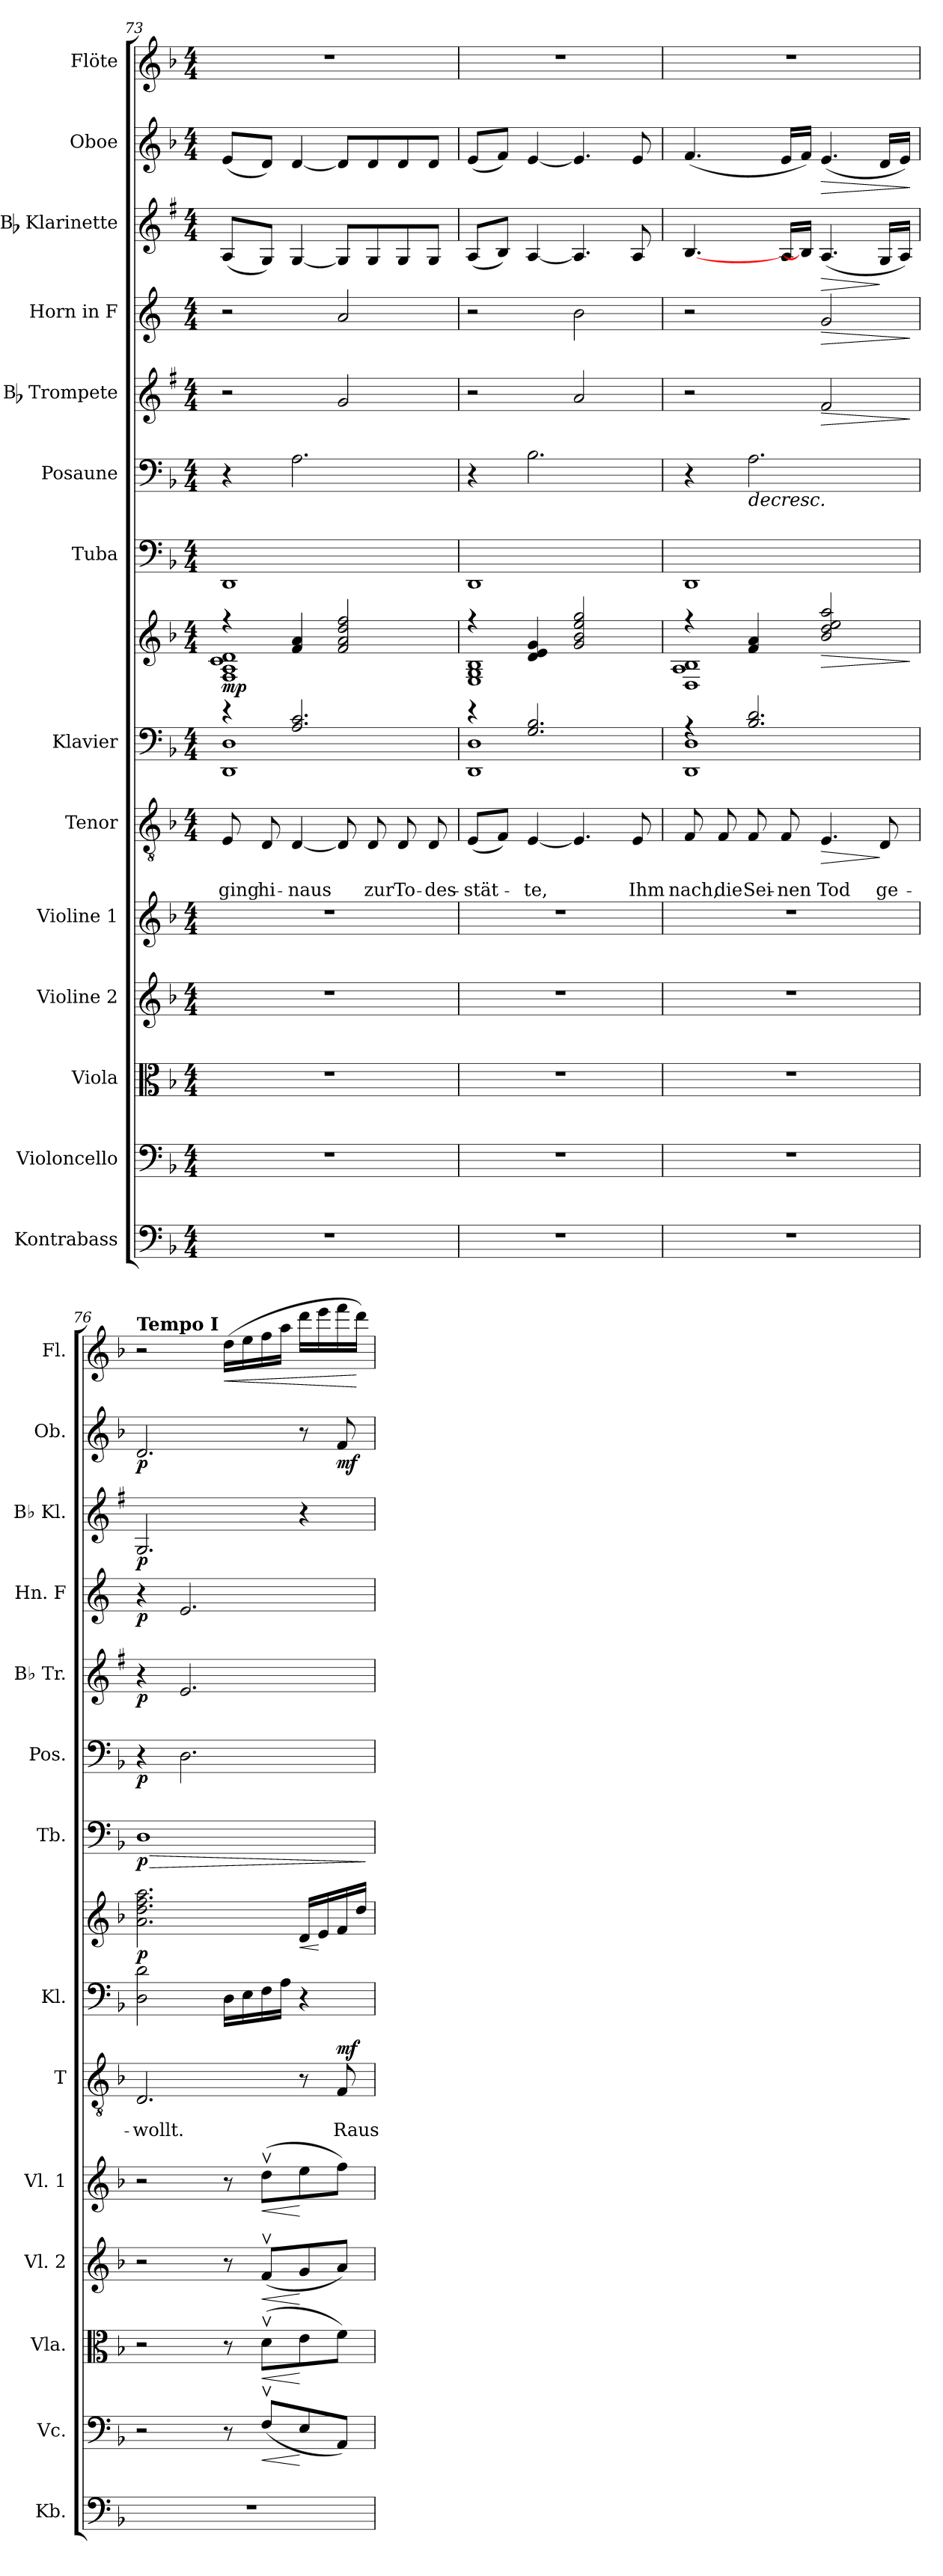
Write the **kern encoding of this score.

**kern	**kern	**dynam	**kern	**dynam	**kern	**dynam	**kern	**dynam	**kern	**text	**text	**dynam	**kern	**kern	**dynam	**kern	**dynam	**kern	**dynam	**kern	**dynam	**kern	**dynam	**kern	**dynam	**kern	**dynam	**kern	**dynam
*part14	*part13	*part13	*part12	*part12	*part11	*part11	*part10	*part10	*part9	*part9	*part9	*part9	*part8	*part8	*part8	*part7	*part7	*part6	*part6	*part5	*part5	*part4	*part4	*part3	*part3	*part2	*part2	*part1	*part1
*staff15	*staff14	*staff14	*staff13	*staff13	*staff12	*staff12	*staff11	*staff11	*staff10	*staff10	*staff10	*staff10	*staff9	*staff8	*staff8/9	*staff7	*staff7	*staff6	*staff6	*staff5	*staff5	*staff4	*staff4	*staff3	*staff3	*staff2	*staff2	*staff1	*staff1
*I"Kontrabass	*I"Violoncello	*	*I"Viola	*	*I"Violine 2	*	*I"Violine 1	*	*I"Tenor	*	*	*	*I"Klavier	*	*	*I"Tuba	*	*I"Posaune	*	*I"Bb Trompete	*	*I"Horn in F	*	*I"Bb Klarinette	*	*I"Oboe	*	*I"Flöte	*
*I'Kb.	*I'Vc.	*	*I'Vla.	*	*I'Vl. 2	*	*I'Vl. 1	*	*I'T	*	*	*	*I'Kl.	*	*	*I'Tb.	*	*I'Pos.	*	*I'Bb Tr.	*	*I'Hn. F	*	*I'Bb Kl.	*	*I'Ob.	*	*I'Fl.	*
*clefF4	*clefF4	*	*clefC3	*	*clefG2	*	*clefG2	*	*clefGv2	*	*	*	*clefF4	*clefG2	*	*clefF4	*	*clefF4	*	*clefG2	*	*clefG2	*	*clefG2	*	*clefG2	*	*clefG2	*
*ITrd7c12	*	*	*	*	*	*	*	*	*	*	*	*	*	*	*	*	*	*	*	*ITrd1c2	*	*ITrd4c7	*	*ITrd1c2	*	*	*	*	*
*k[b-]	*k[b-]	*	*k[b-]	*	*k[b-]	*	*k[b-]	*	*k[b-]	*	*	*	*k[b-]	*k[b-]	*	*k[b-]	*	*k[b-]	*	*k[b-]	*	*k[b-]	*	*k[b-]	*	*k[b-]	*	*k[b-]	*
*d:	*d:	*	*d:	*	*d:	*	*d:	*	*d:	*	*	*	*d:	*d:	*	*d:	*	*d:	*	*d:	*	*d:	*	*d:	*	*d:	*	*d:	*
*M4/4	*M4/4	*	*M4/4	*	*M4/4	*	*M4/4	*	*M4/4	*	*	*	*M4/4	*M4/4	*	*M4/4	*	*M4/4	*	*M4/4	*	*M4/4	*	*M4/4	*	*M4/4	*	*M4/4	*
=73	=73	=73	=73	=73	=73	=73	=73	=73	=73	=73	=73	=73	=73	=73	=73	=73	=73	=73	=73	=73	=73	=73	=73	=73	=73	=73	=73	=73	=73
!	!	!	!	!	!	!	!	!	!	!	!LO:LY:b	!	!	!	!LO:DY:b	!	!	!	!	!	!	!	!	!	!	!	!	!	!
*	*	*	*	*	*	*	*	*	*	*	*	*	*^	*^	*	*	*	*	*	*	*	*	*	*	*	*	*	*	*
1r	1r	.	1r	.	1r	.	1r	.	8E/	.	ging	.	4rd	1DD 1D	4rff	1F 1A 1c 1d	mp	1DD	.	4r	.	2r	.	2r	.	(<8G/L	.	(<8e/L	.	1r	.
!	!	!	!	!	!	!	!	!	!	!	!LO:LY:b	!	!	!	!	!	!	!	!	!	!	!	!	!	!	!	!	!	!	!	!
.	.	.	.	.	.	.	.	.	8D/	.	hi-	.	.	.	.	.	.	.	.	.	.	.	.	.	.	8F/J)	.	8d/J)	.	.	.
!	!	!	!	!	!	!	!	!	!	!	!LO:LY:b	!	!	!	!	!	!	!	!	!	!	!	!	!	!	!	!	!	!	!	!
.	.	.	.	.	.	.	.	.	[4D/	.	-naus	.	2.A/ 2.c/	.	4f/ 4a/	.	.	.	.	2.A\	.	.	.	.	.	[4F/	.	[4d/	.	.	.
.	.	.	.	.	.	.	.	.	8D/]	.	.	.	.	.	2f/ 2a/ 2dd/ 2ff/	.	.	.	.	.	.	2f/	.	2d/	.	8F/L]	.	8d/L]	.	.	.
!	!	!	!	!	!	!	!	!	!	!	!LO:LY:b	!	!	!	!	!	!	!	!	!	!	!	!	!	!	!	!	!	!	!	!
.	.	.	.	.	.	.	.	.	8D/	.	zur	.	.	.	.	.	.	.	.	.	.	.	.	.	.	8F/	.	8d/	.	.	.
!	!	!	!	!	!	!	!	!	!	!	!LO:LY:b	!	!	!	!	!	!	!	!	!	!	!	!	!	!	!	!	!	!	!	!
.	.	.	.	.	.	.	.	.	8D/	.	To-	.	.	.	.	.	.	.	.	.	.	.	.	.	.	8F/	.	8d/	.	.	.
!	!	!	!	!	!	!	!	!	!	!	!LO:LY:b	!	!	!	!	!	!	!	!	!	!	!	!	!	!	!	!	!	!	!	!
.	.	.	.	.	.	.	.	.	8D/	.	-des-	.	.	.	.	.	.	.	.	.	.	.	.	.	.	8F/J	.	8d/J	.	.	.
=74	=74	=74	=74	=74	=74	=74	=74	=74	=74	=74	=74	=74	=74	=74	=74	=74	=74	=74	=74	=74	=74	=74	=74	=74	=74	=74	=74	=74	=74	=74	=74
!	!	!	!	!	!	!	!	!	!	!	!LO:LY:b	!	!	!	!	!	!	!	!	!	!	!	!	!	!	!	!	!	!	!	!
1r	1r	.	1r	.	1r	.	1r	.	(<8E/L	.	-stät-	.	4rd	1DD 1D	4rff	1E 1G 1B-	.	1DD	.	4r	.	2r	.	2r	.	(<8G/L	.	(<8e/L	.	1r	.
.	.	.	.	.	.	.	.	.	8F/J)	.	.	.	.	.	.	.	.	.	.	.	.	.	.	.	.	8A/J)	.	8f/J)	.	.	.
!	!	!	!	!	!	!	!	!	!	!	!LO:LY:b	!	!	!	!	!	!	!	!	!	!	!	!	!	!	!	!	!	!	!	!
.	.	.	.	.	.	.	.	.	[4E/	.	-te,	.	2.G/ 2.B-/	.	4d/ 4e/ 4g/	.	.	.	.	2.B-\	.	.	.	.	.	[4G/	.	[4e/	.	.	.
.	.	.	.	.	.	.	.	.	4.E/]	.	.	.	.	.	2g/ 2b-/ 2ee/ 2gg/	.	.	.	.	.	.	2g/	.	2e\	.	4.G/]	.	4.e/]	.	.	.
!	!	!	!	!	!	!	!	!	!	!	!LO:LY:b	!	!	!	!	!	!	!	!	!	!	!	!	!	!	!	!	!	!	!	!
.	.	.	.	.	.	.	.	.	8E/	.	Ihm	.	.	.	.	.	.	.	.	.	.	.	.	.	.	8G/	.	8e/	.	.	.
!!LO:PB:g=z
=75	=75	=75	=75	=75	=75	=75	=75	=75	=75	=75	=75	=75	=75	=75	=75	=75	=75	=75	=75	=75	=75	=75	=75	=75	=75	=75	=75	=75	=75	=75	=75
!	!	!	!	!	!	!	!	!	!	!	!LO:LY:b	!	!	!	!	!	!	!	!	!	!	!	!	!	!	!	!	!	!	!	!
1r	1r	.	1r	.	1r	.	1r	.	8F/	.	nach,	.	4rA	1DD 1D	4rff	1D 1A 1B-	.	1DD	.	4r	.	2r	.	2r	.	[4.A/	.	(<4.f/	.	1r	.
!	!	!	!	!	!	!	!	!	!	!	!LO:LY:b	!	!	!	!	!	!	!	!	!	!	!	!	!	!	!	!	!	!	!	!
.	.	.	.	.	.	.	.	.	8F/	.	die	.	.	.	.	.	.	.	.	.	.	.	.	.	.	.	.	.	.	.	.
!	!	!	!	!	!	!	!	!	!	!	!LO:LY:b	!	!	!	!	!	!	!	!	!	!LO:HP:b	!	!	!	!	!	!	!	!	!	!
.	.	.	.	.	.	.	.	.	8F/	.	Sei-	.	2.B-/ 2.d/	.	4f/ 4a/	.	.	.	.	2.A\	>	.	.	.	.	.	.	.	.	.	.
!	!	!	!	!	!	!	!	!	!	!	!LO:LY:b	!	!	!	!	!	!	!	!	!	!	!	!	!	!	!	!	!	!	!	!
.	.	.	.	.	.	.	.	.	8F/	.	-nen	.	.	.	.	.	.	.	.	.	.	.	.	.	.	16G/LL	.	16e/LL	.	.	.
.	.	.	.	.	.	.	.	.	.	.	.	.	.	.	.	.	.	.	.	.	.	.	.	.	.	16A/JJ]	.	16f/JJ)	.	.	.
!	!	!	!	!	!	!	!	!	!	!	!LO:LY:b	!LO:HP:b	!	!	!	!	!LO:HP:b	!	!	!	!	!	!LO:HP:b	!	!LO:HP:b	!	!LO:HP:b	!	!LO:HP:b	!	!
.	.	.	.	.	.	.	.	.	4.E/	.	Tod	>	.	.	2b-/ 2dd/ 2ee/ 2aa/	.	>	.	.	.	.	2e/	>	2c/	>	(<4.G/	>	(<4.e/	>	.	.
!	!	!	!	!	!	!	!	!	!	!	!LO:LY:b	!	!	!	!	!	!	!	!	!	!	!	!	!	!	!	!	!	!	!	!
.	.	.	.	.	.	.	.	.	8D/	.	ge-	]	.	.	.	.	.	.	.	.	.	.	.	.	.	16F/LL	]	16d/LL	.	.	.
.	.	.	.	.	.	.	.	.	.	.	.	.	.	.	.	.	.	.	.	.	.	.	.	.	.	16G/JJ)	.	16e/JJ)	.	.	.
*	*	*	*	*	*	*	*	*	*	*	*	*	*v	*v	*	*	*	*	*	*	*	*	*	*	*	*	*	*	*	*	*
*	*	*	*	*	*	*	*	*	*	*	*	*	*	*v	*v	*	*	*	*	*	*	*	*	*	*	*	*	*	*	*
.	.	.	.	.	.	.	.	.	.	.	.	.	.	.	]	.	.	.	.	.	]	.	]	.	.	.	]	.	.
=76	=76	=76	=76	=76	=76	=76	=76	=76	=76	=76	=76	=76	=76	=76	=76	=76	=76	=76	=76	=76	=76	=76	=76	=76	=76	=76	=76	=76	=76
!	!	!	!	!	!	!	!	!	!	!	!	!	!	!	!	!	!	!	!	!	!	!	!	!	!	!	!	!LO:TX:a:B:t=Tempo I	!
!	!	!	!	!	!	!	!	!	!	!	!LO:LY:b	!	!	!	!LO:DY:b	!	!LO:HP:b	!	!	!	!	!	!	!	!	!	!	!	!
!	!	!	!	!	!	!	!	!	!	!	!	!	!	!	!	!	!LO:DY:n=1:b	!	!LO:DY:b	!	!LO:DY:b	!	!LO:DY:b	!	!LO:DY:b	!	!LO:DY:b	!	!
1r	2r	.	2r	.	2r	.	2r	.	2.D/	.	-wollt.	.	2D\ 2d\	2.a\ 2.dd\ 2.ff\ 2.aa\	p	1D	> p	4r	p	4r	p	4r	p	2.F/	p	2.d/	p	2r	.
.	.	.	.	.	.	.	.	.	.	.	.	.	.	.	.	.	.	2.D\	]	2.d/	.	2.A/	.	.	.	.	.	.	.
!	!	!	!	!	!	!	!	!	!	!	!	!	!	!	!	!	!	!	!	!	!	!	!	!	!	!	!	!	!LO:HP:b
.	8r	.	8r	.	8r	.	8r	.	.	.	.	.	16D\LL	.	.	.	.	.	.	.	.	.	.	.	.	.	.	(>16dd\LL	<
.	.	.	.	.	.	.	.	.	.	.	.	.	16E\	.	.	.	.	.	.	.	.	.	.	.	.	.	.	16ee\	.
!	!	!LO:HP:b	!	!LO:HP:b	!	!LO:HP:b	!	!LO:HP:b	!	!	!	!	!	!	!	!	!	!	!	!	!	!	!	!	!	!	!	!	!
.	(<8Fv>/L	<	(>8dv>\L	<	(<8fv>/L	<	(>8ddv>\L	<	.	.	.	.	16F\	.	.	.	.	.	.	.	.	.	.	.	.	.	.	16ff\	.
.	.	.	.	.	.	.	.	.	.	.	.	.	16A\JJ	.	.	.	.	.	.	.	.	.	.	.	.	.	.	16aa\JJ	.
!	!	!	!	!	!	!	!	!	!	!	!	!	!	!	!LO:HP:b	!	!	!	!	!	!	!	!	!	!	!	!	!	!
.	8E/	[	8e\	[	8g/	[	8ee\	[	8r	.	.	.	4r	16d/LL	<	.	.	.	.	.	.	.	.	4r	.	8r	.	16ddd\LL	.
.	.	.	.	.	.	.	.	.	.	.	.	.	.	16e/	[	.	.	.	.	.	.	.	.	.	.	.	.	16eee\	.
!	!	!	!	!	!	!	!	!	!	!	!LO:LY:b	!LO:DY:a	!	!	!	!	!	!	!	!	!	!	!	!	!	!	!LO:DY:b	!	!
.	8AA/J)	.	8f\J)	.	8a/J)	.	8ff\J)	.	8F/	.	Raus	mf	.	16f/	.	.	.	.	.	.	.	.	.	.	.	8f/	mf	16fff\	.
.	.	.	.	.	.	.	.	.	.	.	.	.	.	(<16dd/JJ	.	.	.	.	.	.	.	.	.	.	.	.	.	16ddd\JJ)	[
.	.	.	.	.	.	.	.	.	.	.	.	.	.	.	.	.	]	.	.	.	.	.	.	.	.	.	.	.	.
=	=	=	=	=	=	=	=	=	=	=	=	=	=	=	=	=	=	=	=	=	=	=	=	=	=	=	=	=	=
*-	*-	*-	*-	*-	*-	*-	*-	*-	*-	*-	*-	*-	*-	*-	*-	*-	*-	*-	*-	*-	*-	*-	*-	*-	*-	*-	*-	*-	*-
